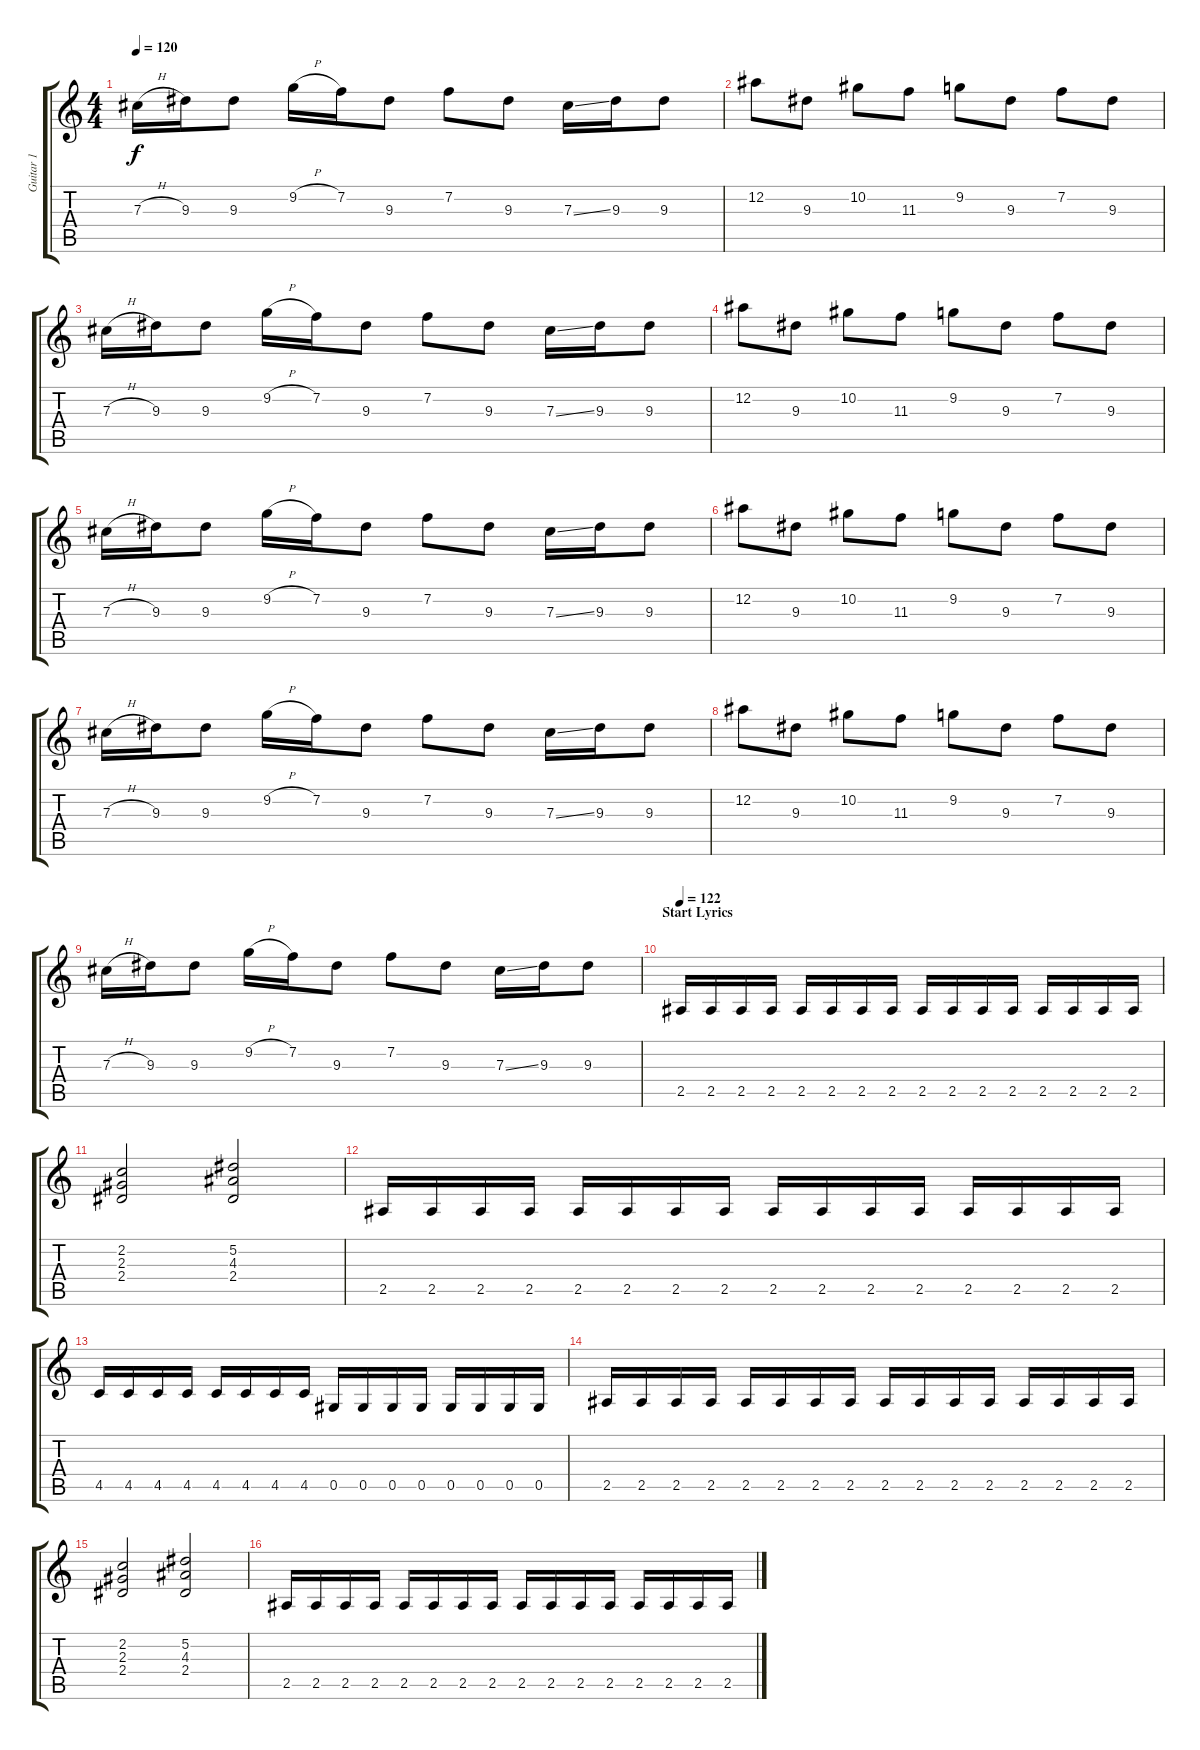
\track ("Guitar 1" "Guitar 1") {instrument distortionguitar}
\staff {score tabs}
\tuning (Eb4 Bb3 Gb3 Db3 Ab2 Eb2) {hide}
\ts (4 4)
\tempo 120
\clef g2
\ks c
7.3{h}.16{dy f} 9.3.16 9.3.8 9.2{h}.16 7.2.16 9.3.8 7.2.8 9.3.8 7.3{ss}.16 9.3.16 9.3.8 |
12.2.8{volume 14} 9.3.8 10.2.8 11.3.8 9.2.8 9.3.8 7.2.8 9.3.8 |
7.3{h}.16 9.3.16 9.3.8 9.2{h}.16 7.2.16 9.3.8 7.2.8 9.3.8 7.3{ss}.16 9.3.16 9.3.8 |
12.2.8 9.3.8 10.2.8 11.3.8 9.2.8 9.3.8 7.2.8 9.3.8 |
7.3{h}.16 9.3.16 9.3.8 9.2{h}.16 7.2.16 9.3.8 7.2.8 9.3.8 7.3{ss}.16 9.3.16 9.3.8 |
12.2.8 9.3.8 10.2.8 11.3.8 9.2.8 9.3.8 7.2.8 9.3.8 |
7.3{h}.16 9.3.16 9.3.8 9.2{h}.16 7.2.16 9.3.8 7.2.8 9.3.8 7.3{ss}.16 9.3.16 9.3.8 |
12.2.8 9.3.8 10.2.8 11.3.8 9.2.8 9.3.8 7.2.8 9.3.8 |
7.3{h}.16 9.3.16 9.3.8 9.2{h}.16 7.2.16 9.3.8 7.2.8 9.3.8 7.3{ss}.16 9.3.16 9.3.8 |
\section ("" "Start Lyrics")
\tempo 122
2.5.16 2.5.16 2.5.16 2.5.16 2.5.16 2.5.16 2.5.16 2.5.16 2.5.16 2.5.16 2.5.16 2.5.16 2.5.16 2.5.16 2.5.16 2.5.16 |
(2.2 2.3 2.4).2 (5.2 4.3 2.4).2 |
2.5.16 2.5.16 2.5.16 2.5.16 2.5.16 2.5.16 2.5.16 2.5.16 2.5.16 2.5.16 2.5.16 2.5.16 2.5.16 2.5.16 2.5.16 2.5.16 |
4.5.16 4.5.16 4.5.16 4.5.16 4.5.16 4.5.16 4.5.16 4.5.16 0.5.16 0.5.16 0.5.16 0.5.16 0.5.16 0.5.16 0.5.16 0.5.16 |
2.5.16 2.5.16 2.5.16 2.5.16 2.5.16 2.5.16 2.5.16 2.5.16 2.5.16 2.5.16 2.5.16 2.5.16 2.5.16 2.5.16 2.5.16 2.5.16 |
(2.2 2.3 2.4).2 (5.2 4.3 2.4).2 |
2.5.16 2.5.16 2.5.16 2.5.16 2.5.16 2.5.16 2.5.16 2.5.16 2.5.16 2.5.16 2.5.16 2.5.16 2.5.16 2.5.16 2.5.16 2.5.16
